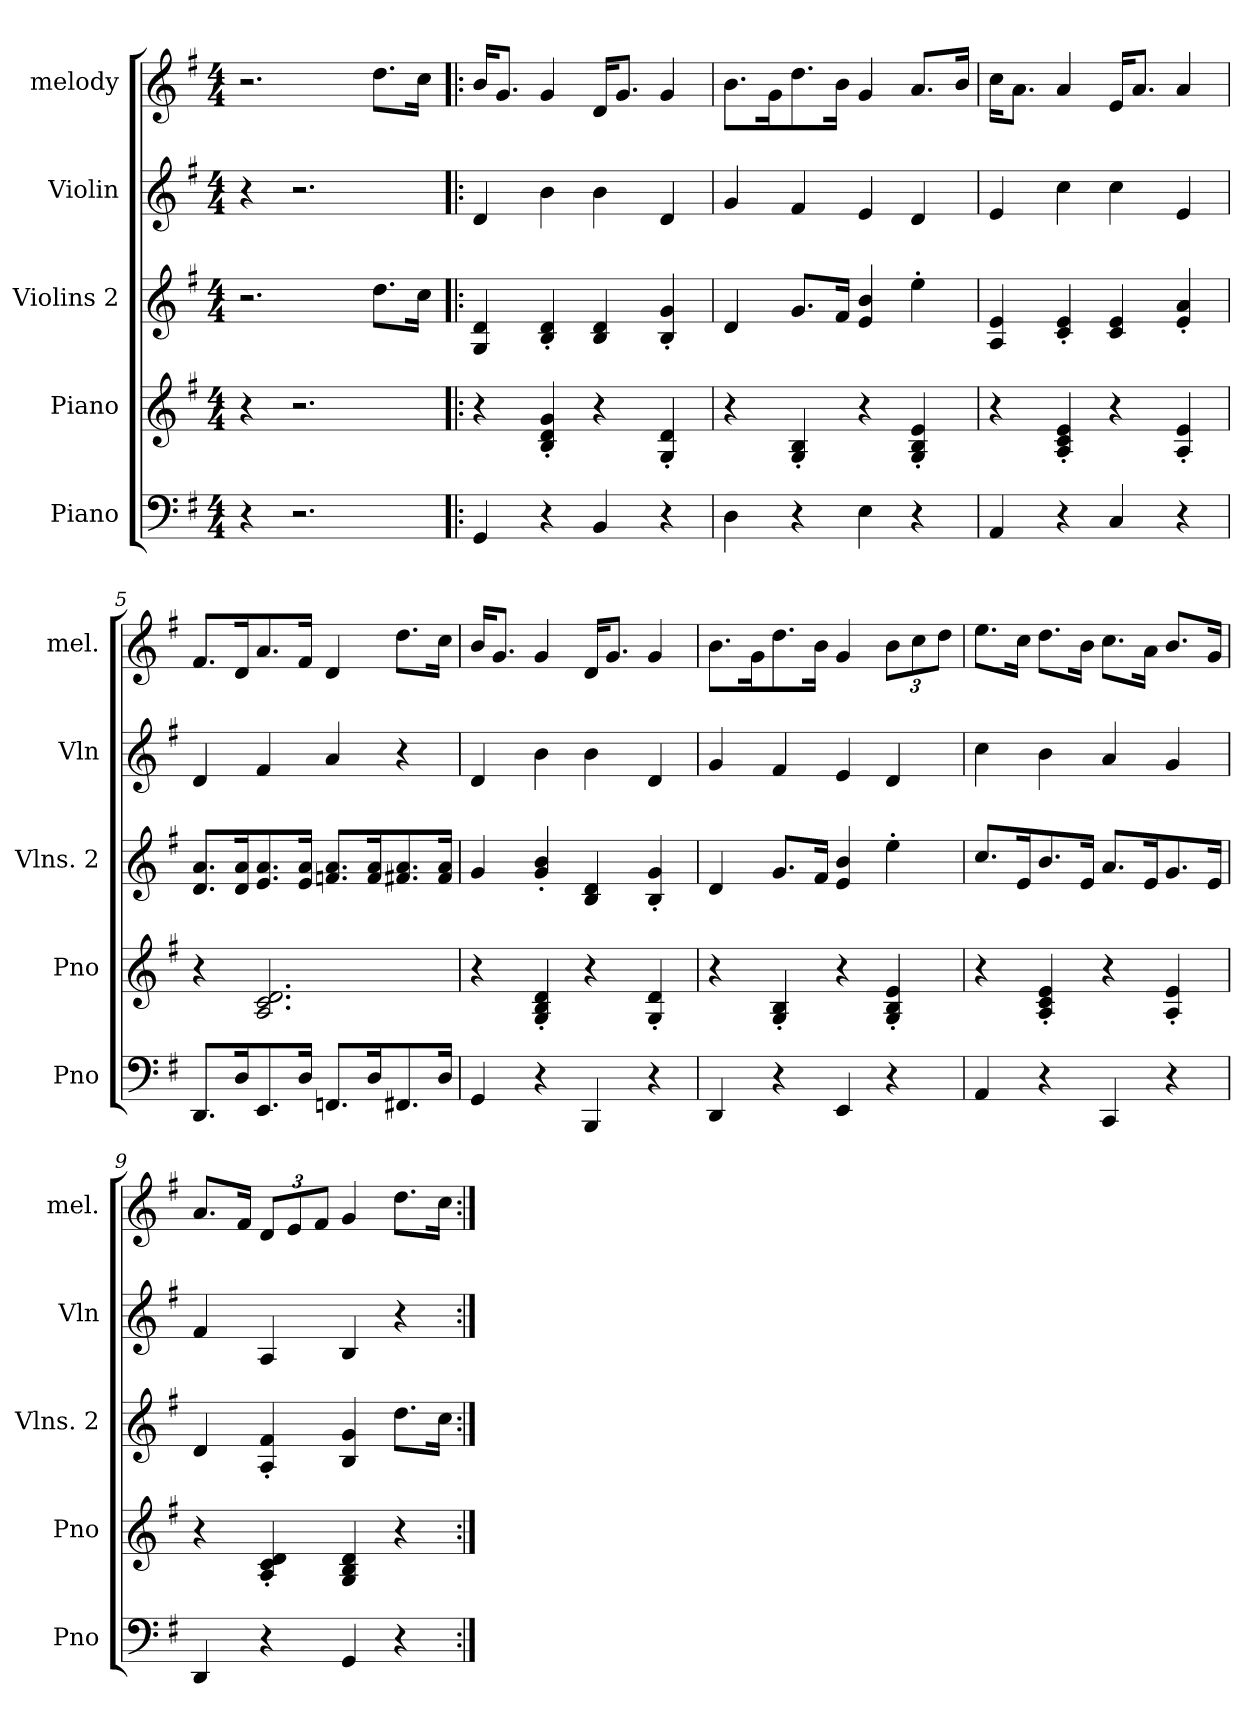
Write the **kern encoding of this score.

**kern	**kern	**kern	**kern	**kern
*part5	*part4	*part3	*part2	*part1
*staff5	*staff4	*staff3	*staff2	*staff1
*I"Piano	*I"Piano	*I"Violins 2	*I"Violin	*I"melody
*I'Pno	*I'Pno	*I'Vlns. 2	*I'Vln	*I'mel.
*clefF4	*clefG2	*clefG2	*clefG2	*clefG2
*k[f#]	*k[f#]	*k[f#]	*k[f#]	*k[f#]
*M4/4	*M4/4	*M4/4	*M4/4	*M4/4
=1	=1	=1	=1	=1
4r	4r	2.r	4r	2.r
2.r	2.r	.	2.r	.
.	.	8.dd\L	.	8.dd\L
.	.	16cc\Jk	.	16cc\Jk
=2!|:	=2!|:	=2!|:	=2!|:	=2!|:
4GG/	4r	4G/ 4d/	4d/	16b/KL
.	.	.	.	8.g/J
4r	4B/' 4d/' 4g/'	4B/' 4d/'	4b\	4g/
4BB/	4r	4B/ 4d/	4b\	16d/KL
.	.	.	.	8.g/J
4r	4G/' 4d/'	4B/' 4g/'	4d/	4g/
=3	=3	=3	=3	=3
4D\	4r	4d/	4g/	8.b\L
.	.	.	.	16g\K
4r	4G/' 4B/'	8.g/L	4f#/	8.dd\
.	.	16f#/Jk	.	16b\Jk
4E\	4r	4e/ 4b/	4e/	4g/
4r	4G/' 4B/' 4e/'	4ee'\	4d/	8.a/L
.	.	.	.	16b/Jk
=4	=4	=4	=4	=4
4AA/	4r	4A/ 4e/	4e/	16cc\KL
.	.	.	.	8.a\J
4r	4A/' 4c/' 4e/'	4c/' 4e/'	4cc\	4a/
4C/	4r	4c/ 4e/	4cc\	16e/KL
.	.	.	.	8.a/J
4r	4A/' 4e/'	4e/' 4a/'	4e/	4a/
!!LO:LB:g=z
=5	=5	=5	=5	=5
8.DD/L	4r	8.d/ 8.a/L	4d/	8.f#/L
16D/K	.	16d/ 16a/K	.	16d/K
8.EE/	2.A/ 2.c/ 2.d/	8.e/ 8.a/	4f#/	8.a/
16D/Jk	.	16e/ 16a/Jk	.	16f#/Jk
8.FFn/L	.	8.fn/ 8.a/L	4a/	4d/
16D/K	.	16f/ 16a/K	.	.
8.FF#X/	.	8.f#X/ 8.a/	4r	8.dd\L
16D/Jk	.	16f#/ 16a/Jk	.	16cc\Jk
=6	=6	=6	=6	=6
4GG/	4r	4g/	4d/	16b/KL
.	.	.	.	8.g/J
4r	4G/' 4B/' 4d/'	4g/' 4b/'	4b\	4g/
4BBB/	4r	4B/ 4d/	4b\	16d/KL
.	.	.	.	8.g/J
4r	4G/' 4d/'	4B/' 4g/'	4d/	4g/
=7	=7	=7	=7	=7
4DD/	4r	4d/	4g/	8.b\L
.	.	.	.	16g\K
4r	4G/' 4B/'	8.g/L	4f#/	8.dd\
.	.	16f#/Jk	.	16b\Jk
4EE/	4r	4e/ 4b/	4e/	4g/
*	*	*	*	*Xbrackettup
4r	4G/' 4B/' 4e/'	4ee'\	4d/	12b\L
.	.	.	.	12cc\
.	.	.	.	12dd\J
=8	=8	=8	=8	=8
4AA/	4r	8.cc/L	4cc\	8.ee\L
.	.	16e/K	.	16cc\Jk
4r	4A/' 4c/' 4e/'	8.b/	4b\	8.dd\L
.	.	16e/Jk	.	16b\Jk
4CC/	4r	8.a/L	4a/	8.cc\L
.	.	16e/K	.	16a\Jk
4r	4A/' 4e/'	8.g/	4g/	8.b/L
.	.	16e/Jk	.	16g/Jk
!!LO:PB:g=z
=9	=9	=9	=9	=9
4DD/	4r	4d/	4f#/	8.a/L
.	.	.	.	16f#/Jk
4r	4A/' 4c/' 4d/'	4A/' 4f#/'	4A/	12d/L
.	.	.	.	12e/
.	.	.	.	12f#/J
4GG/	4G/ 4B/ 4d/	4B/ 4g/	4B/	4g/
4r	4r	8.dd\L	4r	8.dd\L
.	.	16cc\Jk	.	16cc\Jk
=:|!	=:|!	=:|!	=:|!	=:|!
*-	*-	*-	*-	*-
